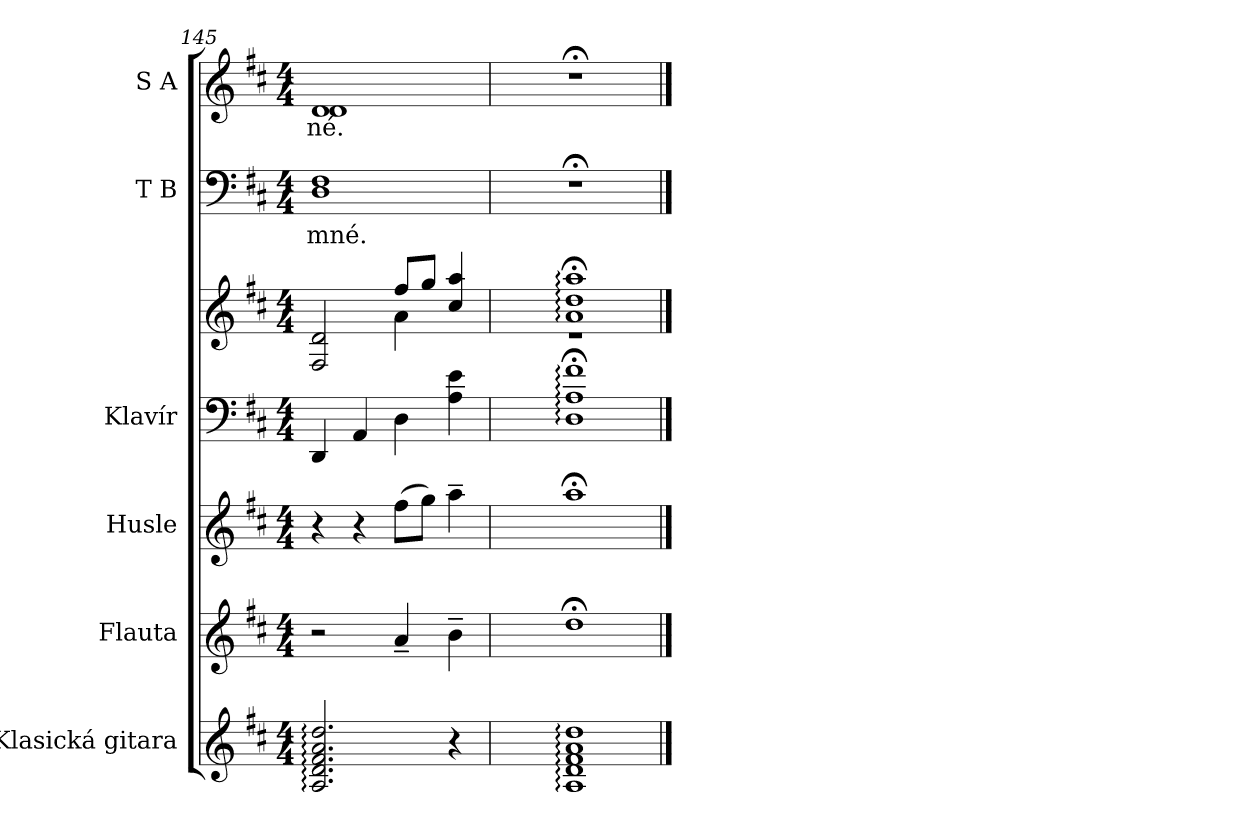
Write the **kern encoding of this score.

**kern	**kern	**kern	**kern	**kern	**kern	**text	**kern	**text
*part6	*part5	*part4	*part3	*part3	*part2	*part2	*part1	*part1
*staff7	*staff6	*staff5	*staff4	*staff3	*staff2	*staff2	*staff1	*staff1
*I"Klasická gitara	*I"Flauta	*I"Husle	*I"Klavír	*	*I"T B	*	*I"S A	*
*	*I'Fl.	*	*I'Kl.	*	*	*	*	*
*clefG2	*clefG2	*clefG2	*clefF4	*clefG2	*clefF4	*	*clefG2	*
*k[f#c#]	*k[f#c#]	*k[f#c#]	*k[f#c#]	*k[f#c#]	*k[f#c#]	*	*k[f#c#]	*
*M4/4	*M4/4	*M4/4	*M4/4	*M4/4	*M4/4	*	*M4/4	*
*MM115	*MM115	*MM115	*MM115	*MM115	*MM115	*	*MM115	*
=145	=145	=145	=145	=145	=145	=145	=145	=145
*	*	*	*	*^	*	*	*	*
!	!	!	!	!	!	!	!LO:LY:b	!	!LO:LY:b
*	*	*	*	*	*	*^	*	*^	*
2.A/: 2.d/: 2.f#/: 2.a/: 2.dd/:	2r	4r	4DD/	2F#/ 2d/	2ryy	1F#	1D	-mné.	1d	1d	-né.
.	.	4r	4AA/	.	.	.	.	.	.	.	.
.	4a~/	(8ff#\L	4D\	8ff#/L	4a\	.	.	.	.	.	.
.	.	8gg\J)	.	8gg/J	.	.	.	.	.	.	.
4r	4b~\	4aa~\	4A\ 4e\	4cc#/ 4aa/	4ryy	.	.	.	.	.	.
*	*	*	*	*	*	*v	*v	*	*	*	*
*	*	*	*	*	*	*	*	*v	*v	*
=146	=146	=146	=146	=146	=146	=146	=146	=146	=146
1A: 1d: 1f#: 1a: 1dd:	1dd;<	1aa;<	1D;: 1A;: 1f#;:	1a;<: 1dd;<: 1aa;<:	1r	1r;<	.	1r;<	.
*	*	*	*	*v	*v	*	*	*	*
==	==	==	==	==	==	==	==	==
*-	*-	*-	*-	*-	*-	*-	*-	*-
